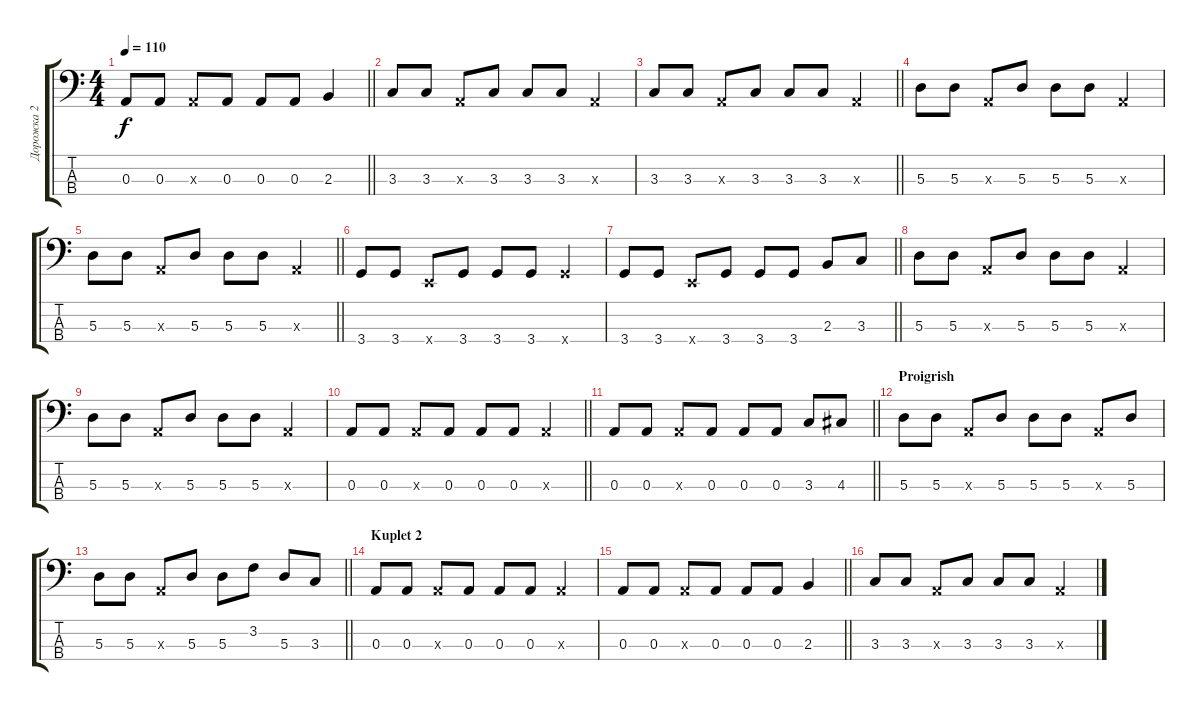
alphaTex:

\track ("Дорожка 2" "Дорожка 2") {instrument electricbassfinger}
\staff {score tabs}
\tuning (G2 D2 A1 E1) {hide}
\ts (4 4)
\tempo 110
\clef f4
\barLineRight lightlight
\ks c
0.3.8{dy f} 0.3.8 0.3{x}.8 0.3.8 0.3.8 0.3.8 2.3.4 |
3.3.8 3.3.8 0.3{x}.8 3.3.8 3.3.8 3.3.8 0.3{x}.4 |
\barLineRight lightlight
3.3.8 3.3.8 0.3{x}.8 3.3.8 3.3.8 3.3.8 0.3{x}.4 |
5.3.8 5.3.8 0.3{x}.8 5.3.8 5.3.8 5.3.8 0.3{x}.4 |
\barLineRight lightlight
5.3.8 5.3.8 0.3{x}.8 5.3.8 5.3.8 5.3.8 0.3{x}.4 |
3.4.8 3.4.8 0.4{x}.8 3.4.8 3.4.8 3.4.8 3.4{x}.4 |
\barLineRight lightlight
3.4.8 3.4.8 0.4{x}.8 3.4.8 3.4.8 3.4.8 2.3.8 3.3.8 |
5.3.8 5.3.8 0.3{x}.8 5.3.8 5.3.8 5.3.8 0.3{x}.4 |
5.3.8 5.3.8 0.3{x}.8 5.3.8 5.3.8 5.3.8 0.3{x}.4 |
\barLineRight lightlight
0.3.8 0.3.8 0.3{x}.8 0.3.8 0.3.8 0.3.8 0.3{x}.4 |
\barLineRight lightlight
0.3.8 0.3.8 0.3{x}.8 0.3.8 0.3.8 0.3.8 3.3.8 4.3.8 |
\section ("" "Proigrish")
5.3.8 5.3.8 0.3{x}.8 5.3.8 5.3.8 5.3.8 0.3{x}.8 5.3.8 |
\barLineRight lightlight
5.3.8 5.3.8 0.3{x}.8 5.3.8 5.3.8 3.2.8 5.3.8 3.3.8 |
\section ("" "Kuplet 2")
0.3.8 0.3.8 0.3{x}.8 0.3.8 0.3.8 0.3.8 0.3{x}.4 |
\barLineRight lightlight
0.3.8 0.3.8 0.3{x}.8 0.3.8 0.3.8 0.3.8 2.3.4 |
3.3.8 3.3.8 0.3{x}.8 3.3.8 3.3.8 3.3.8 0.3{x}.4
